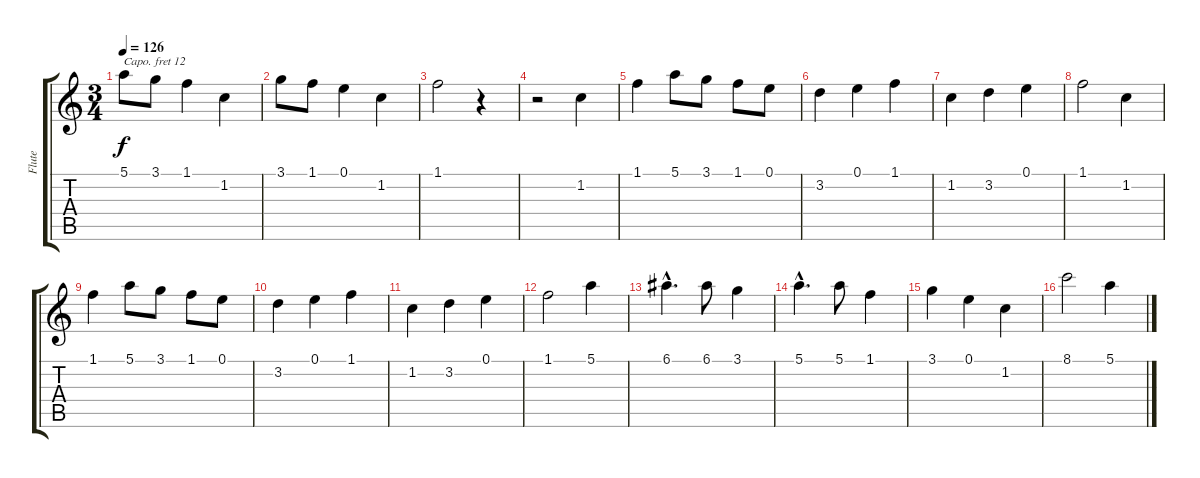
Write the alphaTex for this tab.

\track ("Flute" "Flute") {instrument panflute}
\staff {score tabs}
\capo 12
\tuning (E4 B3 G3 D3 A2 E2) {hide}
\ts (3 4)
\tempo 126
\clef g2
\ks c
5.1.8{dy f} 3.1.8 1.1.4 1.2.4 |
3.1.8 1.1.8 0.1.4 1.2.4 |
1.1.2 r.4 |
r.2 1.2.4 |
1.1.4 5.1.8 3.1.8 1.1.8 0.1.8 |
3.2.4 0.1.4 1.1.4 |
1.2.4 3.2.4 0.1.4 |
1.1.2 1.2.4 |
1.1.4 5.1.8 3.1.8 1.1.8 0.1.8 |
3.2.4 0.1.4 1.1.4 |
1.2.4 3.2.4 0.1.4 |
1.1.2 5.1.4 |
6.1{hac}.4{d} 6.1.8 3.1.4 |
5.1{hac}.4{d} 5.1.8 1.1.4 |
3.1.4 0.1.4 1.2.4 |
8.1.2 5.1.4
